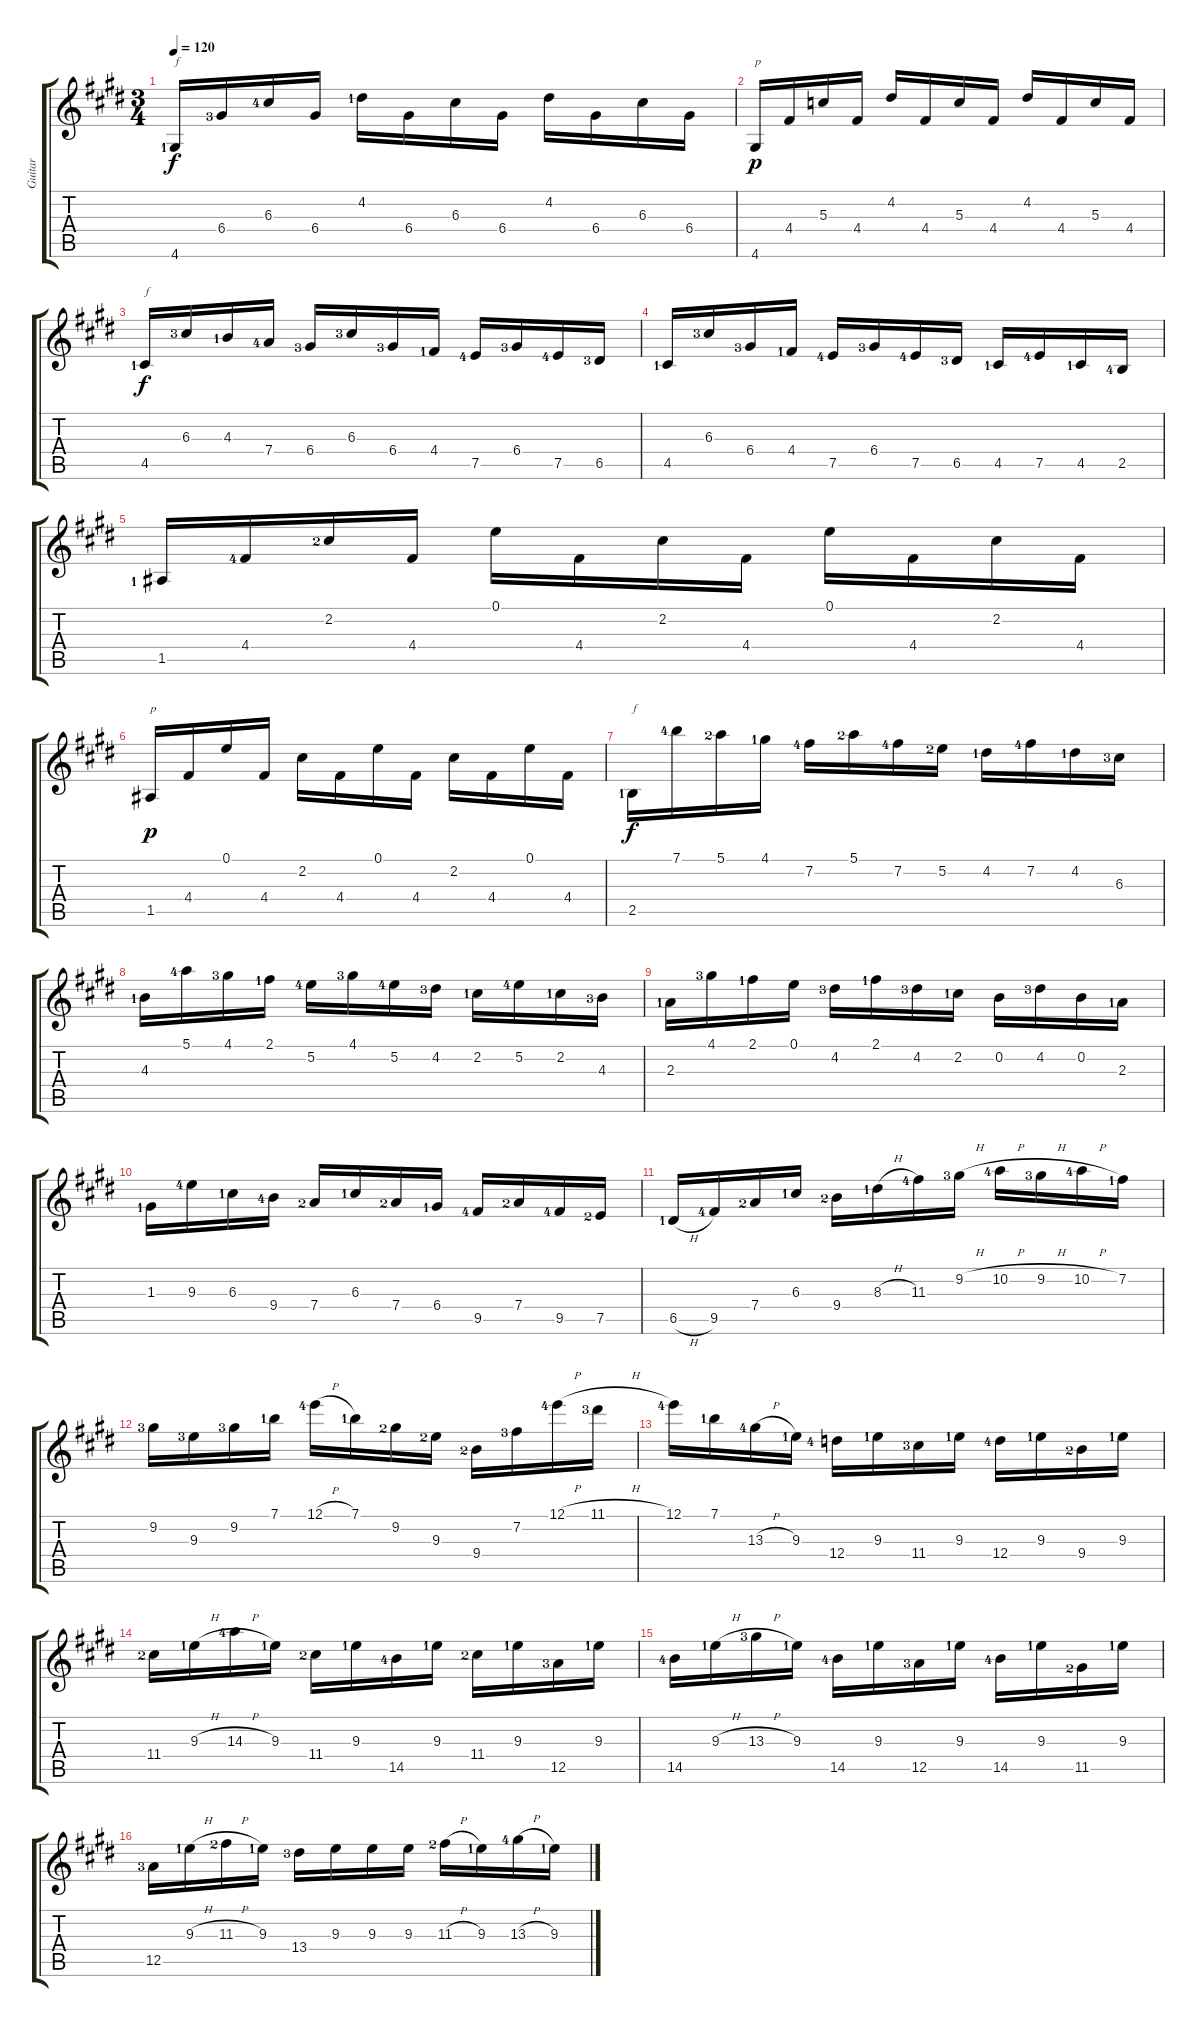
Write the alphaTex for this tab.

\track ("Guitar" "Guitar") {instrument electricguitarclean}
\staff {score tabs}
\tuning (E4 B3 G3 D3 A2 E2) {hide}
\ts (3 4)
\tempo 120
\clef g2
\ks e
4.6{lf 2}.16{txt "f" dy f} 6.4{lf 4}.16 6.3{lf 5}.16 6.4.16 4.2{lf 2}.16 6.4.16 6.3.16 6.4.16 4.2.16 6.4.16 6.3.16 6.4.16 |
4.6.16{txt "p" dy p} 4.4.16 5.3.16 4.4.16 4.2.16 4.4.16 5.3.16 4.4.16 4.2.16 4.4.16 5.3.16 4.4.16 |
4.5{lf 2}.16{txt "f" dy f} 6.3{lf 4}.16 4.3{lf 2}.16 7.4{lf 5}.16 6.4{lf 4}.16 6.3{lf 4}.16 6.4{lf 4}.16 4.4{lf 2}.16 7.5{lf 5}.16 6.4{lf 4}.16 7.5{lf 5}.16 6.5{lf 4}.16 |
4.5{lf 2}.16 6.3{lf 4}.16 6.4{lf 4}.16 4.4{lf 2}.16 7.5{lf 5}.16 6.4{lf 4}.16 7.5{lf 5}.16 6.5{lf 4}.16 4.5{lf 2}.16 7.5{lf 5}.16 4.5{lf 2}.16 2.5{lf 5}.16 |
1.5{lf 2}.16 4.4{lf 5}.16 2.2{lf 3}.16 4.4.16 0.1.16 4.4.16 2.2.16 4.4.16 0.1.16 4.4.16 2.2.16 4.4.16 |
1.5.16{txt "p" dy p} 4.4.16 0.1.16 4.4.16 2.2.16 4.4.16 0.1.16 4.4.16 2.2.16 4.4.16 0.1.16 4.4.16 |
2.5{lf 2}.16{txt "f" dy f} 7.1{lf 5}.16 5.1{lf 3}.16 4.1{lf 2}.16 7.2{lf 5}.16 5.1{lf 3}.16 7.2{lf 5}.16 5.2{lf 3}.16 4.2{lf 2}.16 7.2{lf 5}.16 4.2{lf 2}.16 6.3{lf 4}.16 |
4.3{lf 2}.16 5.1{lf 5}.16 4.1{lf 4}.16 2.1{lf 2}.16 5.2{lf 5}.16 4.1{lf 4}.16 5.2{lf 5}.16 4.2{lf 4}.16 2.2{lf 2}.16 5.2{lf 5}.16 2.2{lf 2}.16 4.3{lf 4}.16 |
2.3{lf 2}.16 4.1{lf 4}.16 2.1{lf 2}.16 0.1.16 4.2{lf 4}.16 2.1{lf 2}.16 4.2{lf 4}.16 2.2{lf 2}.16 0.2.16 4.2{lf 4}.16 0.2.16 2.3{lf 2}.16 |
1.3{lf 2}.16 9.3{lf 5}.16 6.3{lf 2}.16 9.4{lf 5}.16 7.4{lf 3}.16 6.3{lf 2}.16 7.4{lf 3}.16 6.4{lf 2}.16 9.5{lf 5}.16 7.4{lf 3}.16 9.5{lf 5}.16 7.5{lf 3}.16 |
6.5{h lf 2}.16 9.5{lf 5}.16 7.4{lf 3}.16 6.3{lf 2}.16 9.4{lf 3}.16 8.3{h lf 2}.16 11.3{lf 5}.16 9.2{h lf 4}.16 10.2{h lf 5}.16 9.2{h lf 4}.16 10.2{h lf 5}.16 7.2{lf 2}.16 |
9.2{lf 4}.16 9.3{lf 4}.16 9.2{lf 4}.16 7.1{lf 2}.16 12.1{h lf 5}.16 7.1{lf 2}.16 9.2{lf 3}.16 9.3{lf 3}.16 9.4{lf 3}.16 7.2{lf 4}.16 12.1{h lf 5}.16 11.1{h lf 4}.16 |
12.1{lf 5}.16 7.1{lf 2}.16 13.3{h lf 5}.16 9.3{lf 2}.16 12.4{lf 5}.16 9.3{lf 2}.16 11.4{lf 4}.16 9.3{lf 2}.16 12.4{lf 5}.16 9.3{lf 2}.16 9.4{lf 3}.16 9.3{lf 2}.16 |
11.4{lf 3}.16 9.3{h lf 2}.16 14.3{h lf 5}.16 9.3{lf 2}.16 11.4{lf 3}.16 9.3{lf 2}.16 14.5{lf 5}.16 9.3{lf 2}.16 11.4{lf 3}.16 9.3{lf 2}.16 12.5{lf 4}.16 9.3{lf 2}.16 |
14.5{lf 5}.16 9.3{h lf 2}.16 13.3{h lf 4}.16 9.3{lf 2}.16 14.5{lf 5}.16 9.3{lf 2}.16 12.5{lf 4}.16 9.3{lf 2}.16 14.5{lf 5}.16 9.3{lf 2}.16 11.5{lf 3}.16 9.3{lf 2}.16 |
12.5{lf 4}.16 9.3{h lf 2}.16 11.3{h lf 3}.16 9.3{lf 2}.16 13.4{lf 4}.16 9.3.16 9.3.16 9.3.16 11.3{h lf 3}.16 9.3{lf 2}.16 13.3{h lf 5}.16 9.3{lf 2}.16
